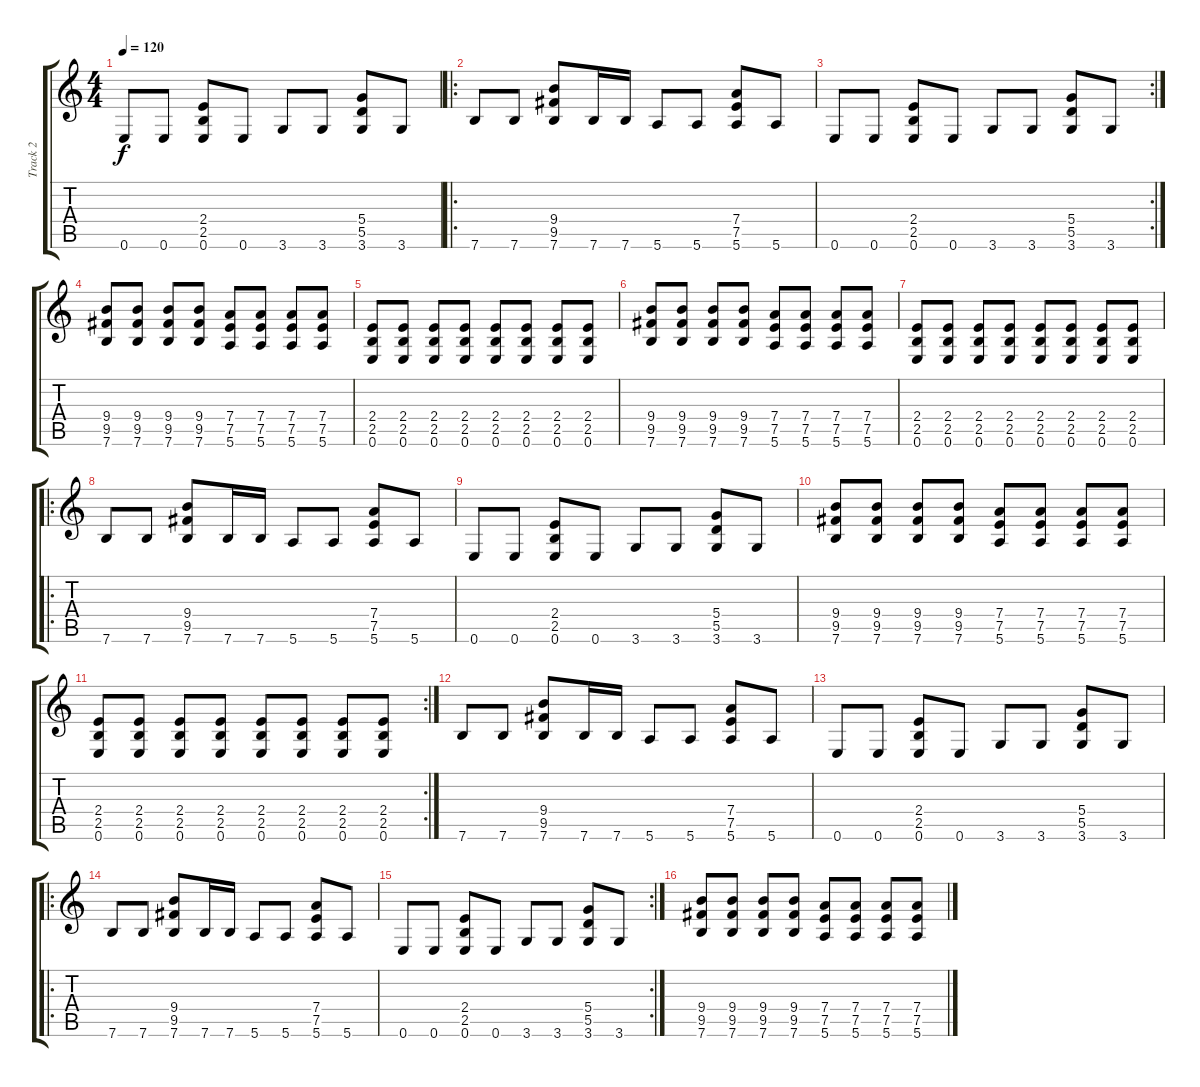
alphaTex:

\track ("Track 2" "Track 2") {instrument distortionguitar}
\staff {score tabs}
\tuning (E4 B3 G3 D3 A2 E2) {hide}
\ts (4 4)
\tempo 120
\clef g2
\ks c
0.6.8{dy f} 0.6.8 (2.4 2.5 0.6).8 0.6.8 3.6.8 3.6.8 (5.4 5.5 3.6).8 3.6.8 |
\ro
7.6.8 7.6.8 (9.4 9.5 7.6).8 7.6.16 7.6.16 5.6.8 5.6.8 (7.4 7.5 5.6).8 5.6.8 |
\rc 2
0.6.8 0.6.8 (2.4 2.5 0.6).8 0.6.8 3.6.8 3.6.8 (5.4 5.5 3.6).8 3.6.8 |
(9.4 9.5 7.6).8 (9.4 9.5 7.6).8 (9.4 9.5 7.6).8 (9.4 9.5 7.6).8 (7.4 7.5 5.6).8 (7.4 7.5 5.6).8 (7.4 7.5 5.6).8 (7.4 7.5 5.6).8 |
(2.4 2.5 0.6).8 (2.4 2.5 0.6).8 (2.4 2.5 0.6).8 (2.4 2.5 0.6).8 (2.4 2.5 0.6).8 (2.4 2.5 0.6).8 (2.4 2.5 0.6).8 (2.4 2.5 0.6).8 |
(9.4 9.5 7.6).8 (9.4 9.5 7.6).8 (9.4 9.5 7.6).8 (9.4 9.5 7.6).8 (7.4 7.5 5.6).8 (7.4 7.5 5.6).8 (7.4 7.5 5.6).8 (7.4 7.5 5.6).8 |
(2.4 2.5 0.6).8 (2.4 2.5 0.6).8 (2.4 2.5 0.6).8 (2.4 2.5 0.6).8 (2.4 2.5 0.6).8 (2.4 2.5 0.6).8 (2.4 2.5 0.6).8 (2.4 2.5 0.6).8 |
\ro
7.6.8 7.6.8 (9.4 9.5 7.6).8 7.6.16 7.6.16 5.6.8 5.6.8 (7.4 7.5 5.6).8 5.6.8 |
0.6.8 0.6.8 (2.4 2.5 0.6).8 0.6.8 3.6.8 3.6.8 (5.4 5.5 3.6).8 3.6.8 |
(9.4 9.5 7.6).8 (9.4 9.5 7.6).8 (9.4 9.5 7.6).8 (9.4 9.5 7.6).8 (7.4 7.5 5.6).8 (7.4 7.5 5.6).8 (7.4 7.5 5.6).8 (7.4 7.5 5.6).8 |
\rc 2
(2.4 2.5 0.6).8 (2.4 2.5 0.6).8 (2.4 2.5 0.6).8 (2.4 2.5 0.6).8 (2.4 2.5 0.6).8 (2.4 2.5 0.6).8 (2.4 2.5 0.6).8 (2.4 2.5 0.6).8 |
7.6.8 7.6.8 (9.4 9.5 7.6).8 7.6.16 7.6.16 5.6.8 5.6.8 (7.4 7.5 5.6).8 5.6.8 |
0.6.8 0.6.8 (2.4 2.5 0.6).8 0.6.8 3.6.8 3.6.8 (5.4 5.5 3.6).8 3.6.8 |
\ro
7.6.8 7.6.8 (9.4 9.5 7.6).8 7.6.16 7.6.16 5.6.8 5.6.8 (7.4 7.5 5.6).8 5.6.8 |
\rc 2
0.6.8 0.6.8 (2.4 2.5 0.6).8 0.6.8 3.6.8 3.6.8 (5.4 5.5 3.6).8 3.6.8 |
(9.4 9.5 7.6).8 (9.4 9.5 7.6).8 (9.4 9.5 7.6).8 (9.4 9.5 7.6).8 (7.4 7.5 5.6).8 (7.4 7.5 5.6).8 (7.4 7.5 5.6).8 (7.4 7.5 5.6).8
